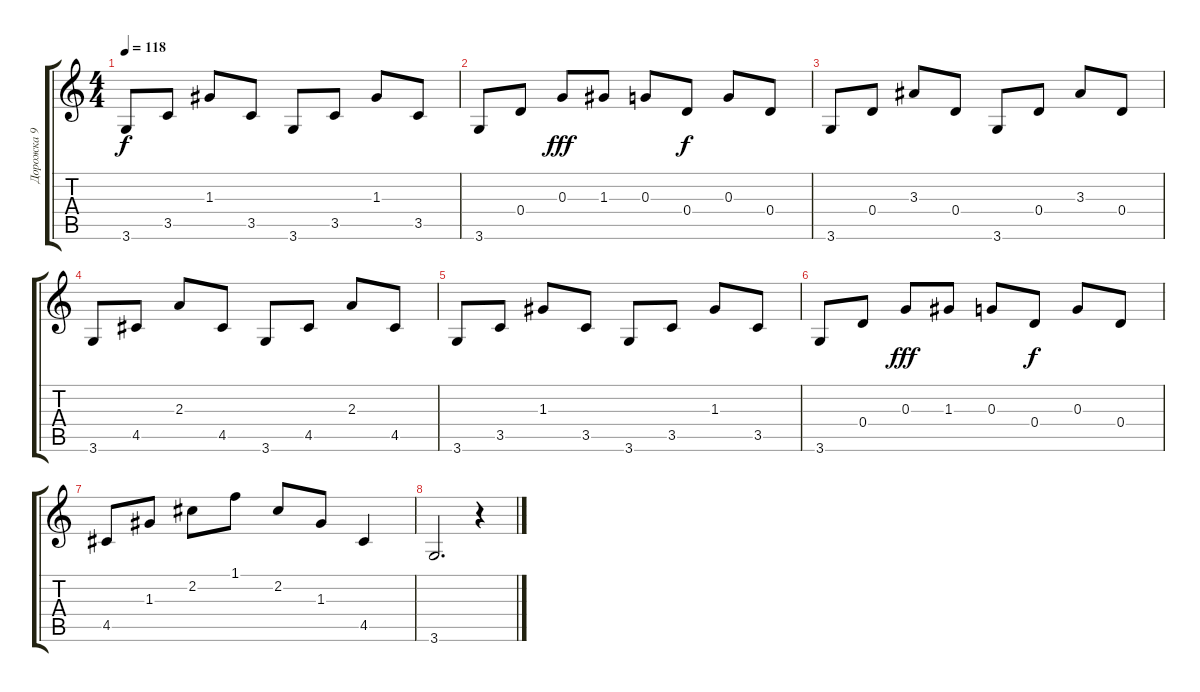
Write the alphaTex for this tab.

\track ("Дорожка 9" "Дорожка 9") {instrument electricguitarclean}
\staff {score tabs}
\tuning (E4 B3 G3 D3 A2 E2) {hide}
\ts (4 4)
\tempo 118
\clef g2
\ks c
3.6.8{dy f} 3.5.8 1.3.8 3.5.8 3.6.8 3.5.8 1.3.8 3.5.8 |
3.6.8 0.4.8 0.3.8{dy fff} 1.3.8 0.3.8 0.4.8{dy f} 0.3.8 0.4.8 |
3.6.8 0.4.8 3.3.8 0.4.8 3.6.8 0.4.8 3.3.8 0.4.8 |
3.6.8 4.5.8 2.3.8 4.5.8 3.6.8 4.5.8 2.3.8 4.5.8 |
3.6.8 3.5.8 1.3.8 3.5.8 3.6.8 3.5.8 1.3.8 3.5.8 |
3.6.8 0.4.8 0.3.8{dy fff} 1.3.8 0.3.8 0.4.8{dy f} 0.3.8 0.4.8 |
4.5.8{volume 11} 1.3.8 2.2.8 1.1.8 2.2.8 1.3.8 4.5.4 |
3.6.2{d volume 9} r.4
